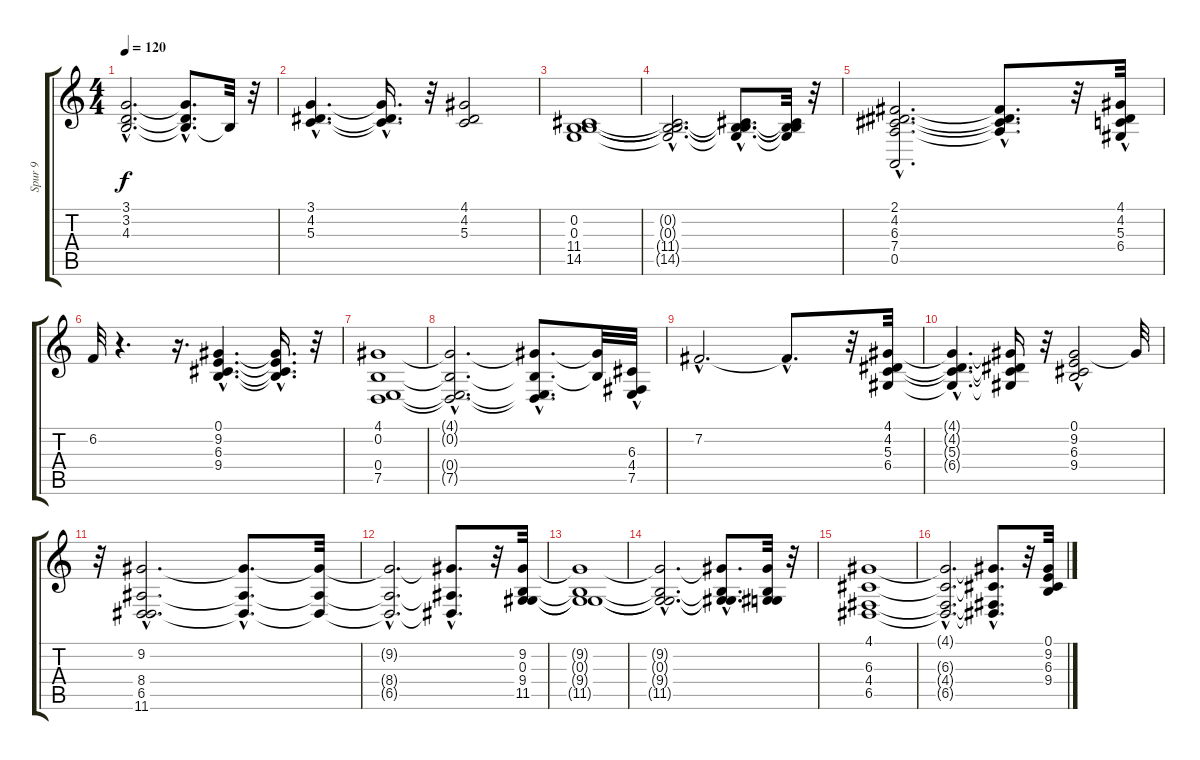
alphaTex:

\track ("Spur 9" "Spur 9") {instrument synthstrings2}
\staff {score tabs}
\tuning (E4 B3 G3 D3 A2 E2) {hide}
\ts (4 4)
\tempo 120
\clef g2
\ks c
(3.1{hac t} 3.2{hac t} 4.3{hac t}).2{d dy f} (3.1{hac t} 3.2{hac t} 4.3{hac t}).8{d} 4.3{t}.32 r.32 |
(3.1{hac} 4.2{hac} 5.3{hac}).4{d} (3.1{hac t} 4.2{hac t} 5.3{hac t}).16{d} r.32 (4.1 4.2 5.3).2 |
(0.2 0.3 11.4 14.5).1 |
(0.2{hac t} 0.3{hac t} 11.4{hac t} 14.5{hac t}).2{d} (0.2{hac t} 0.3{hac t} 11.4{hac t} 14.5{hac t}).8{d} (0.2{t} 0.3{t} 11.4{t} 14.5{t}).32 r.32 |
(2.1{hac} 4.2{hac} 6.3{hac} 7.4{hac} 0.5).2{d} (2.1{hac t} 4.2{hac t} 6.3{t} 7.4{hac t}).8{d} r.32 (4.1 4.2{hac} 5.3{hac} 6.4{hac}).32 |
6.2.32 r.4{d} r.16{d} (0.1{hac} 9.2{hac} 6.3{hac} 9.4{hac}).4{d} (0.1{hac t} 9.2{hac t} 6.3{hac t} 9.4{hac t}).16{d} r.32 |
(4.1 0.2 0.4 7.5).1 |
(4.1{hac t} 0.2{hac t} 0.4{hac t} 7.5{hac t}).2{d} (4.1{hac t} 0.2{hac t} 0.4{hac t} 7.5{hac t}).8{d} (4.1{t} 0.2{t}).32 (6.3{hac} 4.4{hac} 7.5{hac}).32 |
7.2{hac}.2{d} 7.2{hac t}.8{d} r.32 (4.1 4.2 5.3 6.4).32 |
(4.1{hac t} 4.2{hac t} 5.3{hac t} 6.4{hac t}).4{d} (4.1{t} 4.2{t} 5.3{t} 6.4{t}).16 r.32 (0.1 9.2 6.3{hac} 9.4).2 9.2{t}.32 |
r.32 (9.2{hac} 8.4{hac} 6.5{hac} 11.6).2{d} (9.2{hac t} 8.4{hac t} 6.5{hac t}).8{d} (9.2{t} 8.4{t} 6.5{t}).32 |
(9.2{hac t} 8.4{hac t} 6.5{hac t}).2{d} (9.2{hac t} 8.4{hac t} 6.5{hac t}).8{d} r.32 (9.2 0.3 9.4 11.5).32 |
(9.2{t} 0.3{t} 9.4{t} 11.5{t}).1 |
(9.2{hac t} 0.3{hac t} 9.4{hac t} 11.5{hac t}).2{d} (9.2{hac t} 0.3{hac t} 9.4{hac t} 11.5{hac t}).8{d} (9.2{t} 0.3{t} 9.4{t} 11.5{t}).32 r.32 |
(4.1 6.3 4.4 6.5).1 |
(4.1{hac t} 6.3{hac t} 4.4{hac t} 6.5{hac t}).2{d} (4.1{hac t} 6.3{hac t} 4.4{hac t} 6.5{hac t}).8{d} r.32 (0.1 9.2 6.3 9.4).32
